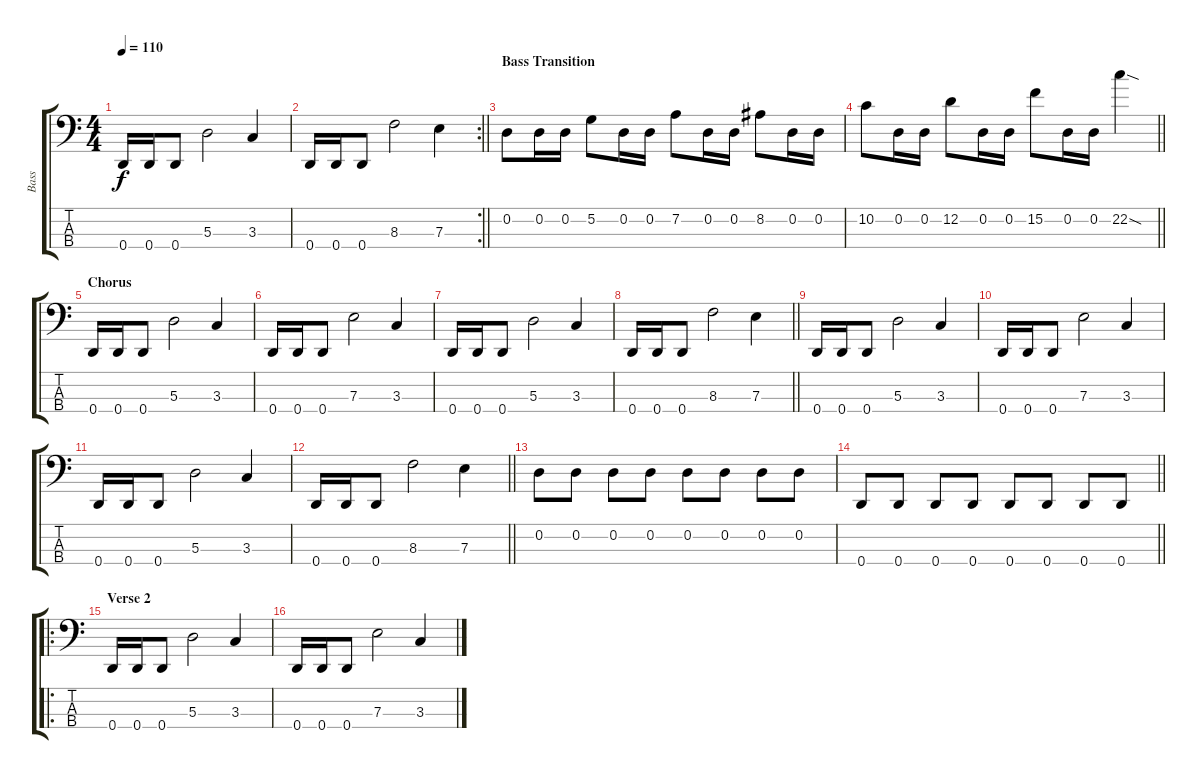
\track ("Bass" "Bass") {instrument electricbassfinger}
\staff {score tabs}
\tuning (G2 D2 A1 D1) {hide}
\ts (4 4)
\tempo 110
\clef f4
\ks c
0.4.16{dy f} 0.4.16 0.4.8 5.3.2 3.3.4 |
\rc 2
\barLineRight lightlight
0.4.16 0.4.16 0.4.8 8.3.2 7.3.4 |
\section ("" "Bass Transition")
0.2.8 0.2.16 0.2.16 5.2.8 0.2.16 0.2.16 7.2.8 0.2.16 0.2.16 8.2.8 0.2.16 0.2.16 |
\barLineRight lightlight
10.2.8 0.2.16 0.2.16 12.2.8 0.2.16 0.2.16 15.2.8 0.2.16 0.2.16 22.2{sod}.4 |
\section ("" "Chorus")
0.4.16 0.4.16 0.4.8 5.3.2 3.3.4 |
0.4.16 0.4.16 0.4.8 7.3.2 3.3.4 |
0.4.16 0.4.16 0.4.8 5.3.2 3.3.4 |
\barLineRight lightlight
0.4.16 0.4.16 0.4.8 8.3.2 7.3.4 |
0.4.16 0.4.16 0.4.8 5.3.2 3.3.4 |
0.4.16 0.4.16 0.4.8 7.3.2 3.3.4 |
0.4.16 0.4.16 0.4.8 5.3.2 3.3.4 |
\barLineRight lightlight
0.4.16 0.4.16 0.4.8 8.3.2 7.3.4 |
0.2.8 0.2.8 0.2.8 0.2.8 0.2.8 0.2.8 0.2.8 0.2.8 |
\barLineRight lightlight
0.4.8 0.4.8 0.4.8 0.4.8 0.4.8 0.4.8 0.4.8 0.4.8 |
\ro
\section ("" "Verse 2")
0.4.16 0.4.16 0.4.8 5.3.2 3.3.4 |
0.4.16 0.4.16 0.4.8 7.3.2 3.3.4
